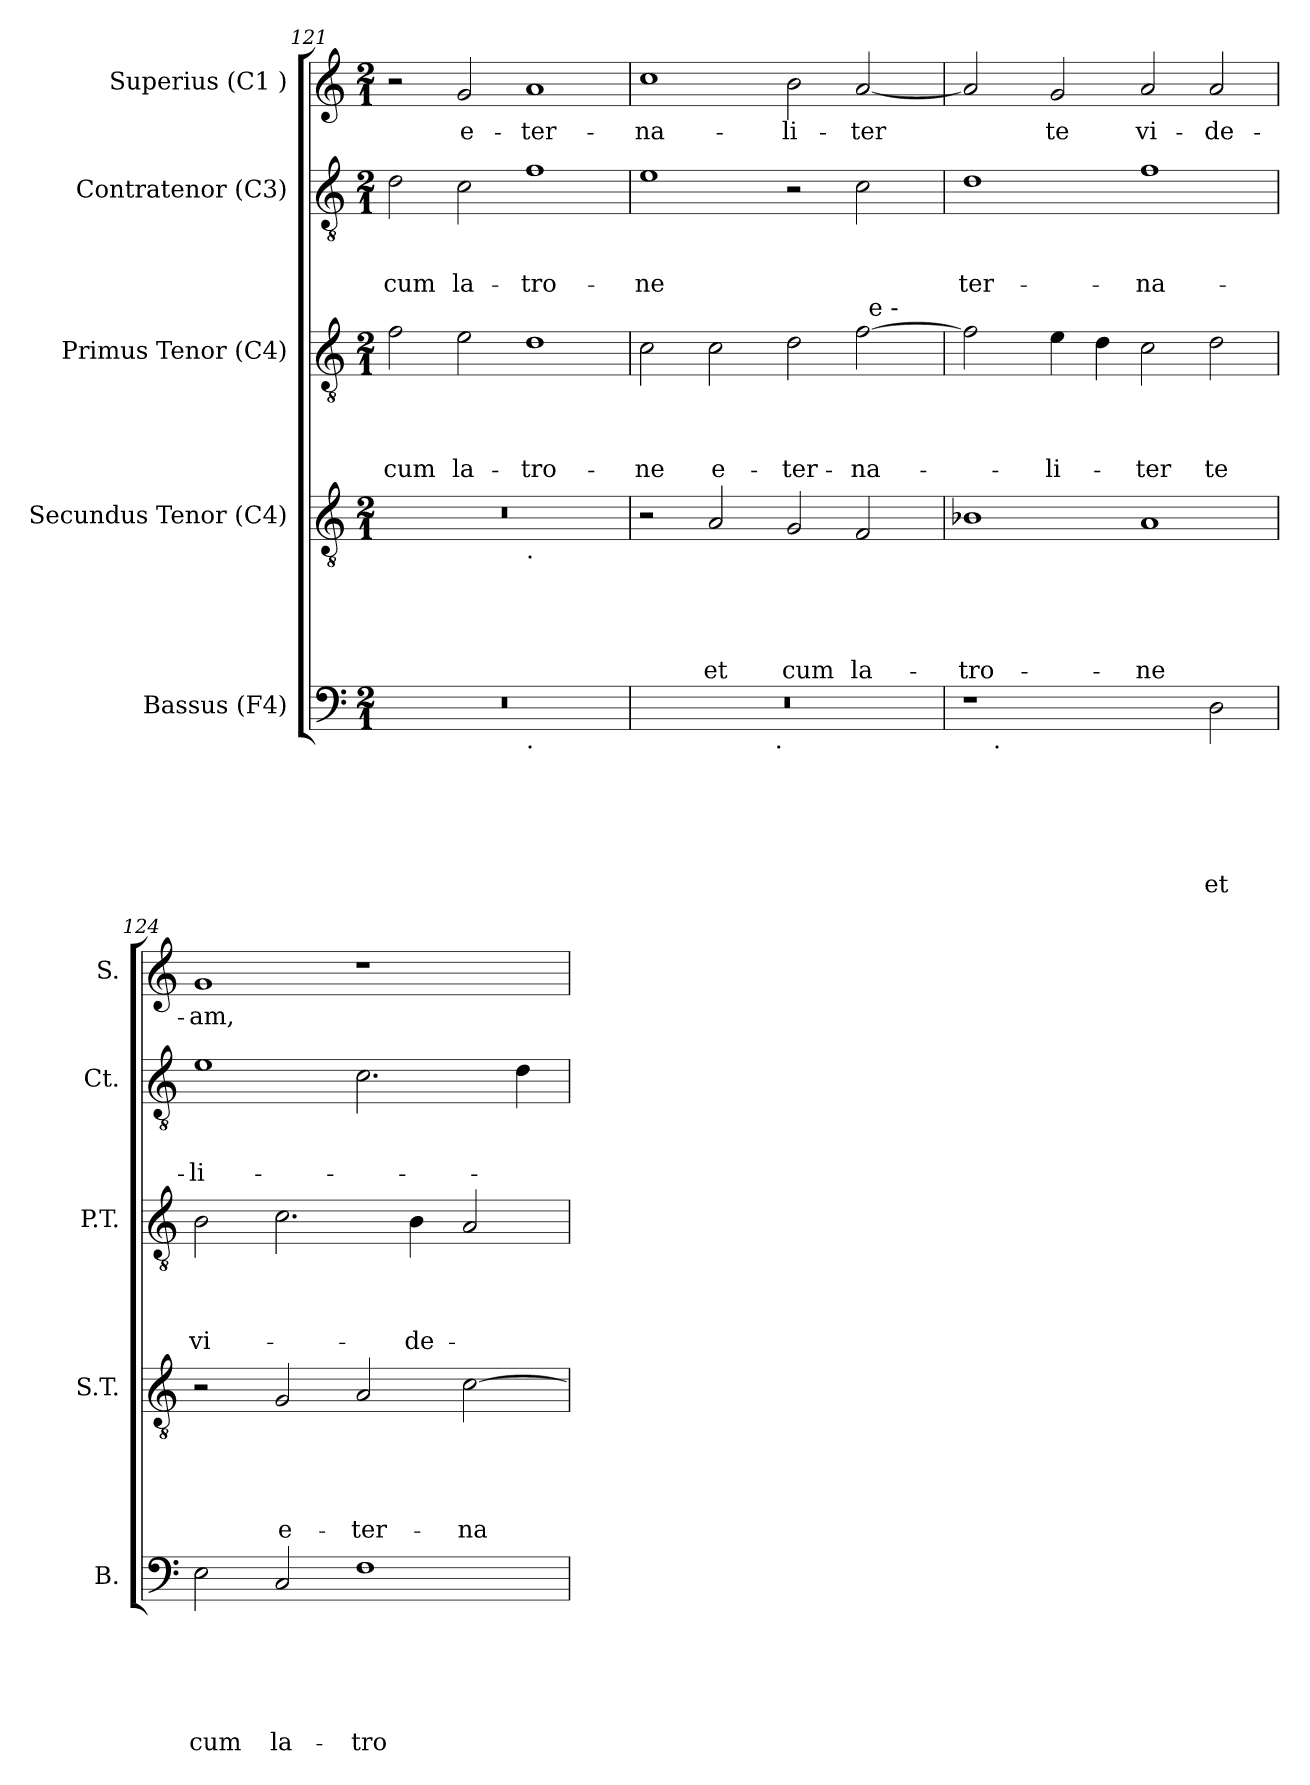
**kern	**text	**text	**text	**text	**text	**text	**kern	**text	**text	**text	**text	**text	**kern	**text	**text	**text	**text	**kern	**text	**text	**text	**kern	**text
*part5	*part5	*part5	*part5	*part5	*part5	*part5	*part4	*part4	*part4	*part4	*part4	*part4	*part3	*part3	*part3	*part3	*part3	*part2	*part2	*part2	*part2	*part1	*part1
*staff5	*staff5	*staff5	*staff5	*staff5	*staff5	*staff5	*staff4	*staff4	*staff4	*staff4	*staff4	*staff4	*staff3	*staff3	*staff3	*staff3	*staff3	*staff2	*staff2	*staff2	*staff2	*staff1	*staff1
*I"Bassus (F4)	*	*	*	*	*	*	*I"Secundus Tenor (C4)	*	*	*	*	*	*I"Primus Tenor (C4)	*	*	*	*	*I"Contratenor (C3)	*	*	*	*I"Superius (C1 )	*
*I'B.	*	*	*	*	*	*	*I'S.T.	*	*	*	*	*	*I'P.T.	*	*	*	*	*I'Ct.	*	*	*	*I'S.	*
*clefF4	*	*	*	*	*	*	*clefGv2	*	*	*	*	*	*clefGv2	*	*	*	*	*clefGv2	*	*	*	*clefG2	*
*k[]	*	*	*	*	*	*	*k[]	*	*	*	*	*	*k[]	*	*	*	*	*k[]	*	*	*	*k[]	*
*C:	*	*	*	*	*	*	*C:	*	*	*	*	*	*C:	*	*	*	*	*C:	*	*	*	*C:	*
*M2/1	*	*	*	*	*	*	*M2/1	*	*	*	*	*	*M2/1	*	*	*	*	*M2/1	*	*	*	*M2/1	*
=121	=121	=121	=121	=121	=121	=121	=121	=121	=121	=121	=121	=121	=121	=121	=121	=121	=121	=121	=121	=121	=121	=121	=121
!	!	!	!	!	!	!	!	!	!	!	!	!	!	!	!	!	!LO:LY:b	!	!	!	!LO:LY:b	!	!
*^	*	*	*	*	*	*	*^	*	*	*	*	*	*	*	*	*	*	*	*	*	*	*	*
0r	1ryy	.	.	.	.	.	.	0r	1ryy	.	.	.	.	.	2f\	.	.	.	cum	2d\	.	.	cum	2r	.
!	!	!	!	!	!	!	!	!	!	!	!	!	!	!	!	!	!	!	!LO:LY:b	!	!	!	!LO:LY:b	!	!LO:LY:b
.	.	.	.	.	.	.	.	.	.	.	.	.	.	.	2e\	.	.	.	la-	2c\	.	.	la-	2g/	e-
!	!	!	!	!	!	!	!	!	!LO:TX:b:t=.	!	!	!	!	!	!	!	!	!	!	!	!	!	!	!	!
!	!LO:TX:b:t=.	!	!	!	!	!	!	!	!	!	!	!	!	!	!	!	!	!	!	!	!	!	!	!	!
!	!	!	!	!	!	!	!	!	!	!	!	!	!	!	!	!	!	!	!LO:LY:b	!	!	!	!LO:LY:b	!	!LO:LY:b
.	1ryy	.	.	.	.	.	.	.	1ryy	.	.	.	.	.	1d	.	.	.	-tro-	1f	.	.	-tro-	1a	-ter-
=122	=122	=122	=122	=122	=122	=122	=122	=122	=122	=122	=122	=122	=122	=122	=122	=122	=122	=122	=122	=122	=122	=122	=122	=122	=122
!	!	!	!	!	!	!	!	!	!	!	!	!	!	!	!	!	!	!	!LO:LY:b	!	!	!	!LO:LY:b	!	!LO:LY:b
*	*	*	*	*	*	*	*	*v	*v	*	*	*	*	*	*^	*	*	*	*	*	*	*	*	*	*
0r	2ryy	.	.	.	.	.	.	2r	.	.	.	.	.	2c\	1ryy	.	.	.	-ne	1e	.	.	-ne	1cc	-na-
!	!	!	!	!	!	!	!	!	!	!	!	!	!LO:LY:b	!	!	!	!	!	!LO:LY:b	!	!	!	!	!	!
.	4...ryy	.	.	.	.	.	.	2A/	.	.	.	.	et	2c\	.	.	.	.	e-	.	.	.	.	.	.
!	!LO:TX:b:t=.	!	!	!	!	!	!	!	!	!	!	!	!	!	!	!	!	!	!	!	!	!	!	!	!
.	1ryy	.	.	.	.	.	.	.	.	.	.	.	.	.	.	.	.	.	.	.	.	.	.	.	.
!	!	!	!	!	!	!	!	!	!	!	!	!	!LO:LY:b	!	!	!	!	!	!LO:LY:b	!	!	!	!	!	!LO:LY:b
.	.	.	.	.	.	.	.	2G/	.	.	.	.	cum	2d\	2ryy	.	.	.	-ter-	2r	.	.	.	2b\	-li-
!	!	!	!	!	!	!	!	!	!	!	!	!	!LO:LY:b	!	!	!	!	!	!LO:LY:b	!	!	!	!	!	!LO:LY:b
.	.	.	.	.	.	.	.	2F/	.	.	.	.	la-	[>2f\	32ryy	.	.	.	-na-	2c\	.	.	.	[>2a/	-ter
!	!	!	!	!	!	!	!	!	!	!	!	!	!	!	!LO:TX:a:t=e -	!	!	!	!	!	!	!	!	!	!
.	.	.	.	.	.	.	.	.	.	.	.	.	.	.	4...ryy	.	.	.	.	.	.	.	.	.	.
.	32ryy	.	.	.	.	.	.	.	.	.	.	.	.	.	.	.	.	.	.	.	.	.	.	.	.
!!LO:PB:g=z
=123	=123	=123	=123	=123	=123	=123	=123	=123	=123	=123	=123	=123	=123	=123	=123	=123	=123	=123	=123	=123	=123	=123	=123	=123	=123
!	!	!	!	!	!	!	!	!	!	!	!	!	!LO:LY:b	!	!	!	!	!	!	!	!	!	!LO:LY:b	!	!
*	*	*	*	*	*	*	*	*	*	*	*	*	*	*v	*v	*	*	*	*	*	*	*	*	*	*
1r	8ryy	.	.	.	.	.	.	1B-	.	.	.	.	-tro-	2f\]	.	.	.	.	1d	.	.	ter-	2a/]	.
!	!LO:TX:b:t=.	!	!	!	!	!	!	!	!	!	!	!	!	!	!	!	!	!	!	!	!	!	!	!
.	1...ryy	.	.	.	.	.	.	.	.	.	.	.	.	.	.	.	.	.	.	.	.	.	.	.
!	!	!	!	!	!	!	!	!	!	!	!	!	!	!	!	!	!	!LO:LY:b	!	!	!	!	!	!LO:LY:b
.	.	.	.	.	.	.	.	.	.	.	.	.	.	4e\	.	.	.	-li-	.	.	.	.	2g/	te
.	.	.	.	.	.	.	.	.	.	.	.	.	.	4d\	.	.	.	.	.	.	.	.	.	.
!	!	!	!	!	!	!	!	!	!	!	!	!	!LO:LY:b	!	!	!	!	!LO:LY:b	!	!	!	!LO:LY:b	!	!LO:LY:b
2ryy	.	.	.	.	.	.	.	1A	.	.	.	.	-ne	2c\	.	.	.	-ter	1f	.	.	-na-	2a/	vi-
!	!	!	!	!	!	!	!LO:LY:b	!	!	!	!	!	!	!	!	!	!	!LO:LY:b	!	!	!	!	!	!LO:LY:b
2D\	.	.	.	.	.	.	et	.	.	.	.	.	.	2d\	.	.	.	te	.	.	.	.	2a/	-de-
=124	=124	=124	=124	=124	=124	=124	=124	=124	=124	=124	=124	=124	=124	=124	=124	=124	=124	=124	=124	=124	=124	=124	=124	=124
!	!	!	!	!	!	!	!LO:LY:b	!	!	!	!	!	!	!	!	!	!	!LO:LY:b	!	!	!	!LO:LY:b:rj	!	!LO:LY:b
*v	*v	*	*	*	*	*	*	*	*	*	*	*	*	*	*	*	*	*	*	*	*	*	*	*
2E\	.	.	.	.	.	cum	2r	.	.	.	.	.	2B\	.	.	.	vi-	1e	.	.	-li-	1g	-am,
!	!	!	!	!	!	!LO:LY:b	!	!	!	!	!	!LO:LY:b	!	!	!	!	!	!	!	!	!	!	!
2C/	.	.	.	.	.	la-	2G/	.	.	.	.	e-	2.c\	.	.	.	.	.	.	.	.	.	.
!	!	!	!	!	!	!LO:LY:b	!	!	!	!	!	!LO:LY:b	!	!	!	!	!	!	!	!	!	!	!
1F	.	.	.	.	.	-tro-	2A/	.	.	.	.	-ter-	.	.	.	.	.	2.c\	.	.	.	1r	.
!	!	!	!	!	!	!	!	!	!	!	!	!	!	!	!	!	!LO:LY:b	!	!	!	!	!	!
.	.	.	.	.	.	.	.	.	.	.	.	.	4B\	.	.	.	-de-	.	.	.	.	.	.
!	!	!	!	!	!	!	!	!	!	!	!	!LO:LY:b	!	!	!	!	!	!	!	!	!	!	!
.	.	.	.	.	.	.	[>2c\	.	.	.	.	-na-	2A/	.	.	.	.	.	.	.	.	.	.
.	.	.	.	.	.	.	.	.	.	.	.	.	.	.	.	.	.	4d\	.	.	.	.	.
=	=	=	=	=	=	=	=	=	=	=	=	=	=	=	=	=	=	=	=	=	=	=	=
*-	*-	*-	*-	*-	*-	*-	*-	*-	*-	*-	*-	*-	*-	*-	*-	*-	*-	*-	*-	*-	*-	*-	*-
